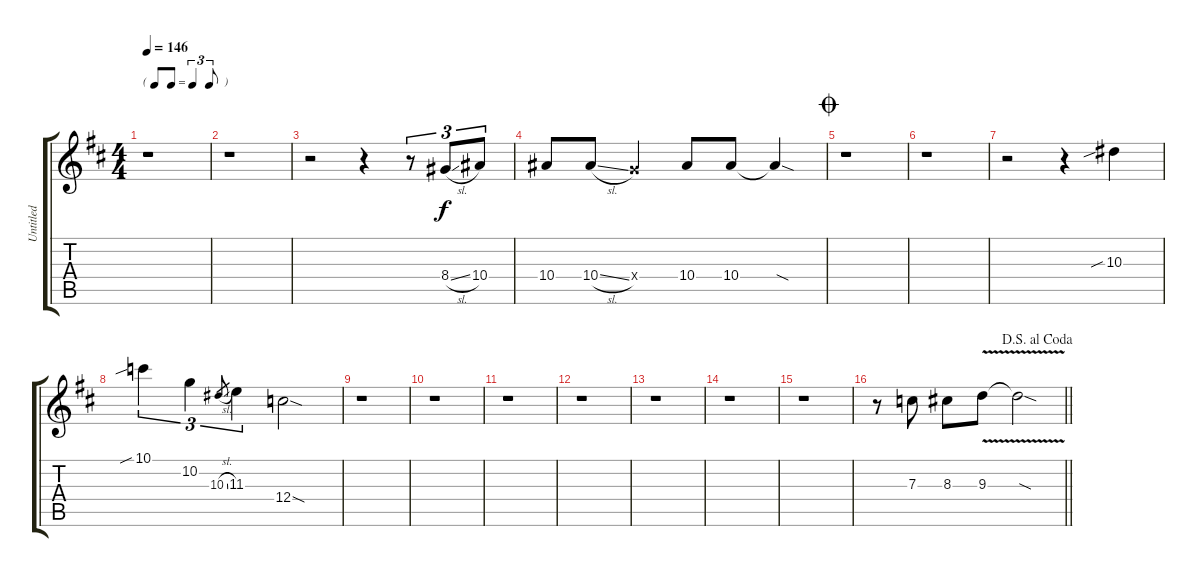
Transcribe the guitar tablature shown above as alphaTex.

\track ("Untitled" "Untitled") {instrument distortionguitar}
\staff {score tabs}
\tuning (D4 A3 F3 C3 G2 D2) {hide}
\ts (4 4)
\tf triplet8th
\tempo 146
\clef g2
\ks d
r.1{dy f} |
r.1 |
r.2 r.4 r.8{tu (3 2)} 8.4{sl}.8{tu (3 2)} 10.4.8{tu (3 2)} |
10.4.8 10.4{sl}.8 7.4{x}.4 10.4.8 10.4.8 10.4{sod t}.4 |
\jump coda
r.1 |
r.1 |
r.2 r.4 10.3{sib}.4 |
10.1{sib}.4{tu (3 2)} 10.2.4{tu (3 2)} 10.3{sl}.8{gr} 11.3.4{tu (3 2)} 12.4{sod}.2 |
r.1 |
r.1 |
r.1 |
r.1 |
r.1 |
r.1 |
r.1 |
\jump dalsegnoalcoda
\barLineRight lightlight
r.8 7.3.8 8.3.8 9.3{v}.8 9.3{sod t}.2
